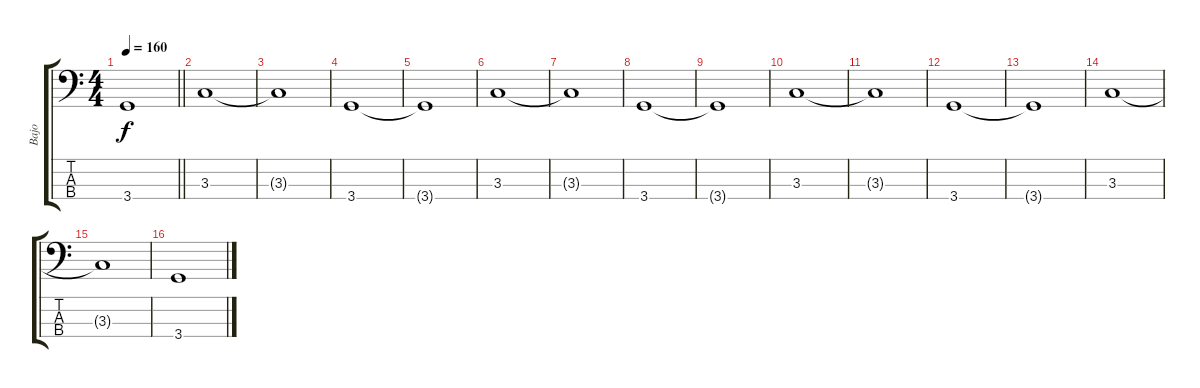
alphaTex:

\track ("Bajo" "Bajo") {instrument electricbassfinger}
\staff {score tabs}
\tuning (G2 D2 A1 E1) {hide}
\ts (4 4)
\tempo 160
\clef f4
\barLineRight lightlight
\ks c
3.4{t}.1{dy f} |
3.3.1 |
3.3{t}.1 |
3.4.1 |
3.4{t}.1 |
3.3.1 |
3.3{t}.1 |
3.4.1 |
3.4{t}.1 |
3.3.1 |
3.3{t}.1 |
3.4.1 |
3.4{t}.1 |
3.3.1 |
3.3{t}.1 |
3.4.1
